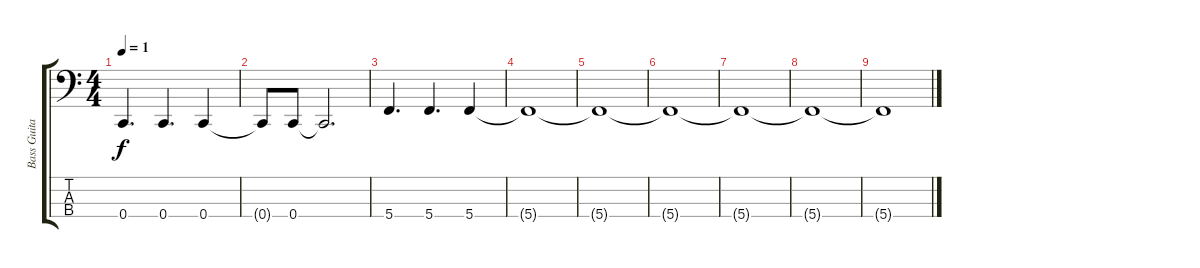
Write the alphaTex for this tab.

\track ("Bass Guitar" "Bass Guita") {instrument electricbassfinger}
\staff {score tabs}
\tuning (F2 C2 G1 C1) {hide}
\ts (4 4)
\tempo 1
\clef f4
\ks c
0.4.4{d dy f} 0.4.4{d} 0.4.4 |
0.4{t}.8 0.4.8 0.4{t}.2{d} |
5.4.4{d} 5.4.4{d} 5.4.4 |
5.4{t}.1 |
5.4{t}.1 |
5.4{t}.1 |
5.4{t}.1 |
5.4{t}.1 |
5.4{t}.1
